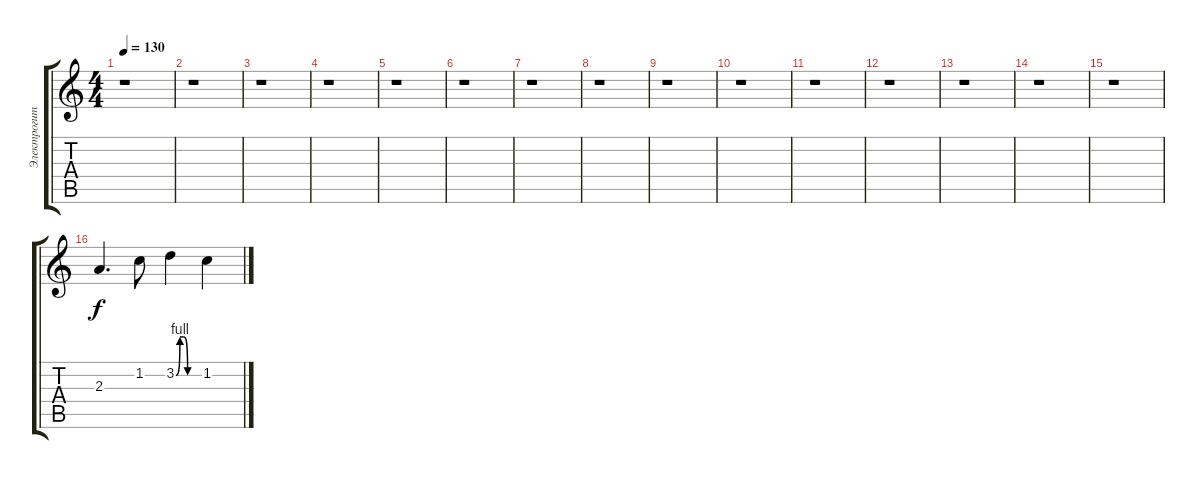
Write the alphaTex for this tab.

\track ("Электрогитара" "Электрогит") {instrument distortionguitar}
\staff {score tabs}
\tuning (E4 B3 G3 D3 A2 E2) {hide}
\ts (4 4)
\tempo 130
\clef g2
\ks c
r.1{dy f} |
r.1 |
r.1 |
r.1 |
r.1 |
r.1 |
r.1 |
r.1 |
r.1 |
r.1 |
r.1 |
r.1 |
r.1 |
r.1 |
r.1 |
2.3.4{d} 1.2.8 3.2{be (custom 0 0 10 4 20 4 30 0 60 0)}.4 1.2.4
